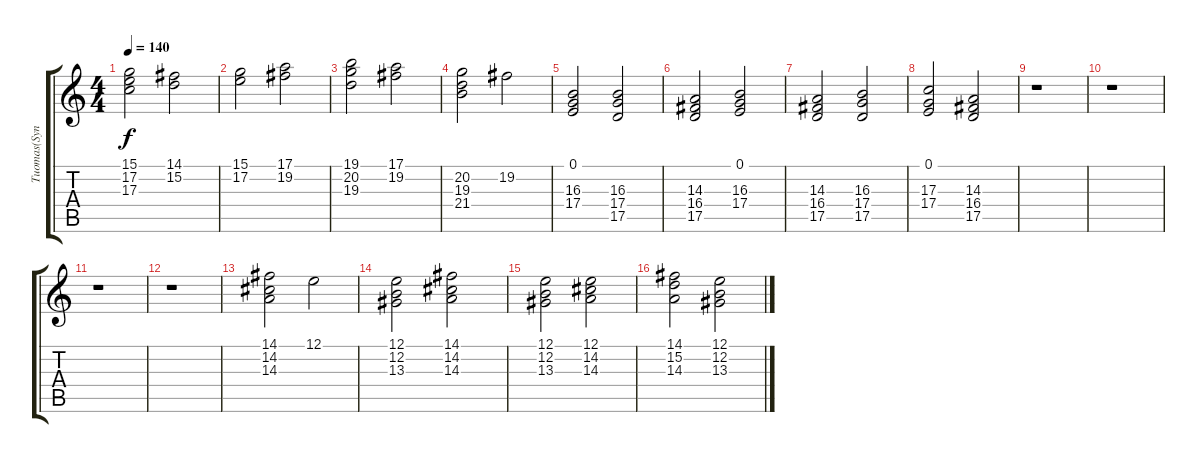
\track ("Tuomas(Synth Strings)" "Tuomas(Syn") {instrument synthstrings1}
\staff {score tabs}
\tuning (E4 B3 G3 D3 A2 E2) {hide}
\ts (4 4)
\tempo 140
\clef g2
\ks c
(15.1 17.2 17.3).2{dy f} (14.1 15.2).2 |
(15.1 17.2).2 (17.1 19.2).2 |
(19.1 20.2 19.3).2 (17.1 19.2).2 |
(20.2 19.3 21.4).2 19.2.2 |
(0.1 16.3 17.4).2 (16.3 17.4 17.5).2 |
(14.3 16.4 17.5).2 (0.1 16.3 17.4).2 |
(14.3 16.4 17.5).2 (16.3 17.4 17.5).2 |
(0.1 17.3 17.4).2 (14.3 16.4 17.5).2 |
r.1 |
r.1 |
r.1 |
r.1 |
(14.1 14.2 14.3).2 12.1.2 |
(12.1 12.2 13.3).2 (14.1 14.2 14.3).2 |
(12.1 12.2 13.3).2 (12.1 14.2 14.3).2 |
(14.1 15.2 14.3).2 (12.1 12.2 13.3).2
